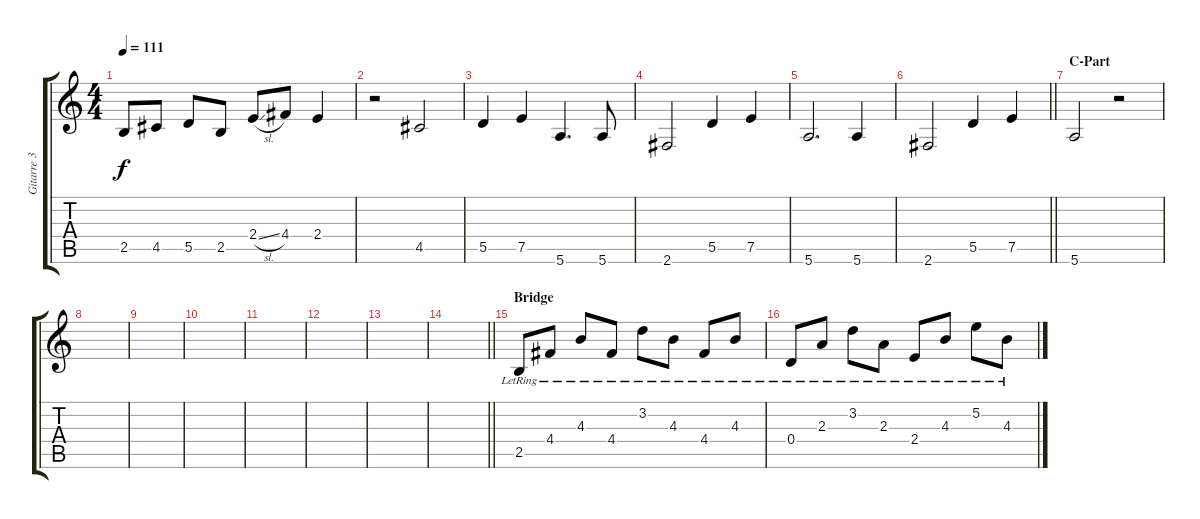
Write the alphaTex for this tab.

\track ("Gitarre 3" "Gitarre 3") {instrument acousticguitarsteel}
\staff {score tabs}
\tuning (E4 B3 G3 D3 A2 E2) {hide}
\ts (4 4)
\tempo 111
\clef g2
\ks c
2.5.8{dy f} 4.5.8 5.5.8 2.5.8 2.4{sl}.8 4.4.8 2.4.4 |
r.2 4.5.2 |
5.5.4 7.5.4 5.6.4{d} 5.6.8 |
2.6.2 5.5.4 7.5.4 |
5.6.2{d} 5.6.4 |
\barLineRight lightlight
2.6.2 5.5.4 7.5.4 |
\section ("" "C-Part")
5.6.2 r.2 |
|
|
|
|
|
|
\barLineRight lightlight
|
\section ("" "Bridge")
2.5{lr}.8{volume 13 instrument acousticguitarsteel} 4.4{lr}.8 4.3{lr}.8 4.4{lr}.8 3.2{lr}.8 4.3{lr}.8 4.4{lr}.8 4.3{lr}.8 |
0.4{lr}.8 2.3{lr}.8 3.2{lr}.8 2.3{lr}.8 2.4{lr}.8 4.3{lr}.8 5.2{lr}.8 4.3{lr}.8
